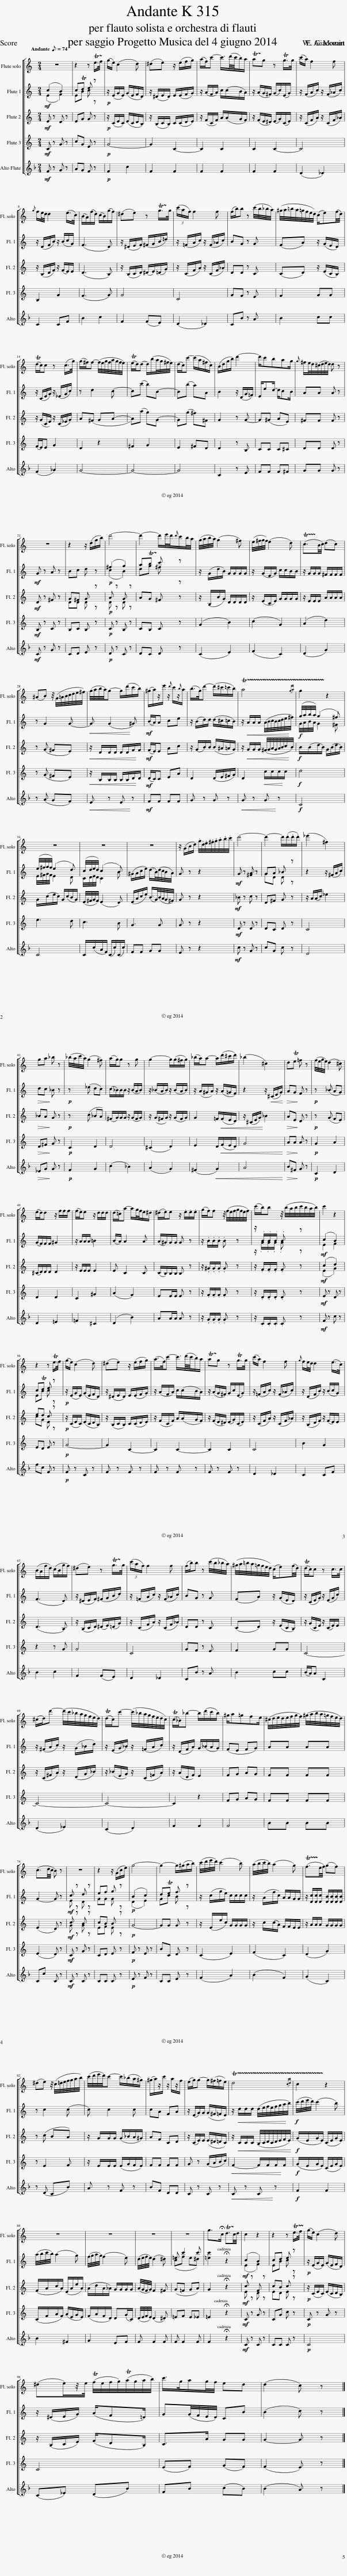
X:1
%%score [ 1 ( 2 3 ) ( 4 5 ) 6 7 ]
L:1/8
Q:1/8=74
M:2/4
I:linebreak $
K:C
V:1 treble
V:2 treble
V:3 treble
V:4 treble
V:5 treble
V:6 treble
V:7 treble transpose=-5
V:1
 z4 | z2 z !trill(!Te/>f/!trill)! | (g/e/) (c2 d) | (^de) z/ (e/f/g/) | (a/f/)c'- c'3/4(d'/8c'/8b/)a/ | %5
 !trill(!Ta!trill)!g z !trill(!Tg/>!trill)!g/ | (c'/a/) f2 f |${/g} f/e/4d/4 d2 (e/>c/) | (B/A/)(f/d/) (c/B/)(g/f/) | (^de) z !trill(!Tg/>!trill)!g/ | %10
 (3(c'/a/f/) f2 f | (f/b/)b z (c'/4b/4_b/4a/4) | (^g/4a/4=b/4a/4=g/4f/4e/4d/4) (c/e)(f/4d/4) |$ (!trill(!Td/!trill)!c/)c z (c/>g/) | (g/^f/)f- (f/4e/4g/4f/4a/4g/4f/4e/4) | %15
 (!trill(!Te/!trill)!d/)d- d/(b/a/4g/4^f/4e/4) | (d/c/)c'- (c'/a/^f/c/) | (B/d/g/b/) d'2- | d'/c'bag/ |{g} ^f/e/4d/4(^c/4d/4e/4d/4) d z |$ %20
 z4 | z2 z/ (d/g/b/) | d'4- | d'2- d'/e'/4d'/4{d'}c'/b/4a/4 | (g/4a/4b/4a/4) (g2 ^f) | %25
 (e/4^f/4g/4f/4) (e2 d) | (!trill(!Tc3/2!trill)!B/4c/4) (dc) |$ (^AB) z/4 (G/4=A/4B/4c/4d/4e/4^f/4) | (g/4a/4b/4a/4)g- g/(d'/c'/b/) | (^g/a/)z/e'/ z/{d'} c'/ z/{b}a/ | %30
 (b/>g/)d'- (d'/^c'/=c'/b/) | !trill(!Ta4({ga)} | g2!trill)! z2 |$ z4 | z4 | %35
 z4 | z/ (G/B/d/) .g/4.d/4.e/4.^f/4.g/4.a/4.b/4.c'/4 | d'4- | d'2- d'/(.d'/.d'/.d'/) | (_e'2 ^f2) |$ %40
 ga _b z | (_b/4a/4c'/4a/4) (g2 ^f) | (a/g/)g z g | g2- g/(g/^f/g/) | (_b/a/)a- a/(d'/^c'/d'/) | %45
 (_b2 ^c2) | d!trill(!Te!trill)! =f z | (f/4e/4g/4e/4) (d2 ^c) |$ (e/d/)d z/ f/f/f/ | (f/e/)e z/ d/d/d/ | %50
 (d/=c/)a- a/g/4f/4e/^d/ | (^d/e/)e z/ .e/.e/.e/ | (g/f/)f z/4 (f/4e/4f/4g/4f/4e/4f/4) | (c'/b/)b z/4 (b/4a/4b/4c'/4b/4a/4b/4) | c'2 z2 |$ %55
 z2 z !trill(!Te/>!trill)!f/ | (g/e/) (c2 d) | (^de) z/ (e/f/g/) | (a/>f/)c'- c'3/4(d'/8c'/8b/)a/ | !trill(!Ta!trill)!g z !trill(!Tg/>!trill)!g/ | %60
 (c'/a/) f2 f |{g} f/e/4d/4 d2 (e/>c/) |$ (B/A/f/d/) (c/B/g/f/) | (^de) z !trill(!Tg/>!trill)!g/ | (3(c'/a/f/) f2 f | %65
 (f/b/)b z (c'/4b/4_b/4a/4) | (^g/4a/4=b/4a/4=g/4f/4e/4d/4) (c/e)(f/4d/4) | (!trill(!Td/!trill)!c/)c z c/>c/ |$ (^c/d/)d'- (d'/4c'/4_b/4a/4g/4f/4e/4d/4) | (!trill(!Td/!trill)!c/)c'- (c'/4_b/4a/4g/4f/4e/4d/4c/4) | %70
 (!trill(!Tc/!trill)!_B/)_b- b/(d'/c'/b/) | ^g/a=gfe/ | (^c/4d/4e/4d/4e/4f/4g/4f/4) (^g/4a/4b/4a/4=g/4f/4e/4d/4) |$ (c3/2d/4c/4 B) z | z4 | %75
 z2 z/ (G/c/e/) | g4- | g2- g/(^g/a/b/) | (c'/4d'/4e'/4d'/4) (c'2 b) | (a/4b/4c'/4b/4) (a2 g) | %80
 (!trill(!Tf3/2!trill)!e/4f/4) (gf) |$ (^de) z/4 (c/4=d/4e/4f/4g/4a/4b/4) | (c'/4d'/4e'/4d'/4)c'- c'/(_b/a/^g/) | (^g/a/)z/c'/ z/ a/z/f/ | (e/g/)g- g/(^f/=f/e/) | %85
 !trill(!Td4({cd)} | c2!trill)! z2 |$ z4 | z4 | z4 | %90
 z4 | g>!fermata!c !trill(!Td3/2c/4!trill)!d/4 | c2 z2 | z2 z !trill(!Te/>f/!trill)! | (g/e/) (c2 d) |$ %95
 (^de/)z/4e/4 (!trill(!Tf/4!trill)!e/4f/4g/4)(!trill(!Ta/4!trill)!g/4a/4b/4) | c'/>g/a/g/4f/4 ed | (d2 c) z |] %98
V:2
!mf! (c2 B2) | c!trill(!Td e z |!p! z/ (E/G/E/) (G/E/F/D/) | z/ (^D/E/D/) E/(E/F/G/) | z/ (A/F/A/) c/(c/B/A/) | %5
 z/ (A/G/^F/) (G/c/)(E/G/) | z/ (F/A/c/) z/ (F/_A/c/) |$ z/ (D/F/B/) z/ (B/c/G/) | (F3 D) | z/ (^D/E/F/) (^F/G/B/=d/) | %10
 z/ (=F/A/c/) z/ (F/_A/c/) | BG z G | (FA) z/ (G/E/D/) |$ z/ (C/E/G/) z/ (_E/G/c/) | z d2 c- | %15
 c(c' b)B- | B(b a)A | B2 z/ (D/G/=F/) | E/ed/- d/cB/ | AA A z |$ %20
!mf! G z A z | Bc d z |!p! (^f2 g2) | a!trill(!Tb c' z | z/ (G/d/B/) G/G/G/G/ | %25
 z/ (G/E/G/) c/c/B/B/ | z/ G/G/G/ ^F/F/F/F/ |$ z G2 G- |!<(! G (G2!<)! ^G) |!mf! (B/A/)A ce | %30
 z/ (B/d/)d/ (d/^c/=c/B/) | z/!<(! A/A/A/ (A/4B/4c/4B/4c/4d/4e/4!<)!^f/4) |!f! (g/4a/4b/4a/4) (g2 ^f) |$ (e/4^f/4g/4f/4) (e2 d) | (c/4d/4e/4d/4) (c2 B) | %35
 (^G/A/c/e/) (d/>B/)(d/4c/4B/4A/4) | G z z2 |!mf! G z [^FA] z | GA _B z | z2 z/ (^F/A/c/) |$ %40
!>(! dc!>)! _B z |!p! z (_e dc) | (c/_B/)B/B/ z/ (B/A/B/) | z/ (_B/A/B/) z/ (B/A/B/) | z/ (A/^G/A/) z/ (A/=G/F/) | %45
 z2 z/!<(! (^C/E/G/)!<)! |!>(! AG!>)! F z |!p! z (_B AG) |$ (G/F/)F/F/ ^G2 | z/ A/A/A/ =B2 | %50
 (B/A/) A2 A | (A/^G/)G/G/ G z | z/ .B/.B/.B/ .B z | z/ .B/.B/.B/ .B z |!mf! (c2 B2) |$ %55
 c!trill(!Td e z |!p! z/ (E/G/E/) (G/E/F/D/) | z/ (^D/E/D/) E/(E/F/G/) | z/ (A/F/A/) c/(c/B/A/) | z/ (A/G/^F/) G/c/(E/G/) | %60
 z/ (=F/A/c/) z/ (F/_A/c/) | z/ (D/F/B/) z/ (B/c/G/) |$ (F3 D) | z/ (^D/E/F/) (^F/G/B/d/) | z/ (=F/A/c/) z/ (F/_A/c/) | %65
 BG z G | (FA) z/ (G/E/D/) | z/ (C/E/G/) z/ (E/G/c/) |$ z/ (^F/A/c/) z/ (G/_B/d/) | z/ (E/G/_B/) z/ (=F/A/c/) | %70
 z/ (D/F/A/) G/(_B/A/G/) | (FE FG) | AA AA |$ G2- G z |!mf! c z d z | %75
 ef g z |!p! (B2 c2) | d!trill(!Te f z | z/ (c/g/e/) c/c/c/c/ | z/ (A/f/c/) A/A/G/G/ | %80
 z/ [Dc]/[Dc]/[Dc]/ [DB]/[DB]/[DB]/[DB]/ |$ z c2 (c | c) c2 c | cA FA | z/ (E/G/)G/ (G/^F/=F/E/) | %85
 z/!<(! d/d/d/ (d/4e/4f/4e/4f/4g/4a/4!<)!b/4) |!f! (c'/4d'/4e'/4d'/4) (c'2 b) |$ (a/4b/4c'/4b/4) (a2 g) | (f/4g/4a/4g/4) (f2 e) | (d/4e/4f/4e/4) (d2 ^d) | %90
 =e c'2 c' | [=ec']2 !fermata!z2 |!mf! (c2 B2) | cd e z |!p! z/ (E/G/E/) (G/E/F/D/) |$ %95
 z/ (^D/E/G/) (A/F=D/) | G(G/4F/4E/4D/4) CB | (B2 c) z |] %98
V:3
 (E2 F2) | EB!trill)! c z | x4 | x4 | x4 | %5
 x4 | x4 |$ x4 | x4 | x4 | %10
 x4 | x4 | x4 |$ x4 | x4 | %15
 x4 | x4 | x4 | x4 | x4 |$ %20
 x4 | x4 | (c2 B2) | dg!trill)! ^f z | x4 | %25
 x4 | x4 |$ x4 | x4 | x4 | %30
 x4 | x4 | G/4A/4B/4A/4 G2 ^F |$ E/4^F/4G/4F/4 E2 D | C/4D/4E/4D/4 C2 B | %35
 x4 | x4 | x4 | GD D z | x4 |$ %40
 x4 | x4 | x4 | x4 | x4 | %45
 x4 | x4 | x4 |$ x4 | x4 | %50
 x4 | x4 | x4 | z/ .G/.G/.G/ .G z | E2 F2 |$ %55
 EB!trill)! c z | x4 | x4 | x4 | x4 | %60
 x4 | x4 |$ x4 | x4 | x4 | %65
 x4 | x4 | x4 |$ x4 | x4 | %70
 x4 | x4 | x4 |$ x4 | E z D z | %75
 GG G z | (D2 E2) | Gc!trill)! B z | x4 | x4 | %80
 x4 |$ x4 | x4 | x4 | x4 | %85
 x4 | x4 |$ x4 | x4 | x4 | %90
 (cf e^d) | x4 | (E2 F2) | EB c z | x4 |$ %95
 x4 | x4 | x4 |] %98
V:4
!mf! E z D z | EG G z |!p! z/ (C/E/C/) (E/C/D/B,/) | z/ (B,/C/B,/) C/(C/D/E/) | z/ (F/C/F/) A/(A/G/F/) | %5
 z/ (F/E/^D/) (E/G/)(C/E/) | z/ (C/F/A/) z/ (C/F/_A/) |$ z/ (B,/D/F/) z/ (F/E/)E/ | (D3 B,) | z/ (B,/C/D/) (^D/E/)(=D/G/) | %10
 z/ (C/F/A/) z/ (C/F/_A/) | DD z C | (CD) z/ (E/C/B,/) |$ z/ (G/C/E/) z/ (C/_E/G/) | A(^F GA- | %15
 A)(a g)G- | G(g ^f)^F | G2 z G- | G(^G AE) | ^FF F z |$ %20
!mf! D z ^F z | G^F G z |!p! A z G z | AG ^F z | z/ (B,/B/G/) D/D/D/D/ | %25
 z/ (E/C/E/) G/G/G/G/ | z/ E/E/E/ A/A/A/A/ |$ z (G ^FE) |!<(! z/ D/D/D/ D/D/F/!<)!F/ |!mf! (F/E/)E Ac | %30
 z/ (G/B/)B/ (B/^A/=A/G/) | z/!<(! G/G/G/ (^F/4G/4A/4G/4A/4B/4c/4!<)!B/4) |!f! B/(B/d/B/) G/(B/d/B/) |$ G/(c/e/c/) G/(c/B/G/) | (E/4^F/4G/4F/4) (E2 D) | %35
 (E/A/c/e/) (B/>G/)(B/4A/4G/4^F/4) | G z z2 |!mf! _B z c z | D^F G z | z/ A/(A/c/) _e2 |$ %40
!>(! _BA!>)! G z |!p! z (c _BA) | (^F/G/)G/G/ z/ (G/F/G/) | z/ (G/^F/G/) z/ (G/F/G/) | G2 =F/!<(!(F/E/D/) | %45
 z/ (^C/E/G/)!<)! _B2 |!>(! AE!>)! D z |!p! z (G FE) |$ (^C/D/)D/D/ D2 | z/ E/E/E/ E2 | %50
 E C2 C | (C/B,/)B,/B,/ B, z | z/ .^G/.G/.G/ .G z | z/ .F/.F/.F/ .F z |!mf! (c2 d2) |$ %55
 ed c z |!p! z/ (C/E/C/) (E/C/D/B,/) | z/ (B,/C/B,/) C/(C/D/E/) | z/ (F/C/F/) A/(A/G/F/) | z/ (F/E/^D/) (E/G/)(C/E/) | %60
 z/ (C/F/A/) z/ (C/F/_A/) | z/ (B,/D/F/) z/ (F/E/)E/ |$ (D3 B,) | z/ (B,/C/D/) (^D/E/)(=D/G/) | z/ (C/F/A/) z/ (C/F/_A/) | %65
 DD z C | (CD) z/ (E/C/B,/) | z/ (G/C/E/) z/ (C/E/)E/ |$ z/ (C/^F/A/) z/ (D/G/_B/) | z/ (_B/E/G/) z/ (C/=F/A/) | %70
 z/ (A/D/F/) E2 | FG AG | FF FF |$ (E2 D) z |!mf! c z B z | %75
 cB B z |!p! G4- | GG G z | z/ (E/e/c/) G/G/G/G/ | z/ c/(c/A/) F/F/E/E/ | %80
 z/ A/A/A/ G/G/G/G/ |$ z (c BA) | z/ G/G/G/ (G/_B/A/^G/) | AF CD | z/ (C/E/)E/ (E/^D/=D/C/) | %85
 z/!<(! C/C/C/ (B,/4C/4D/4C/4D/4E/4F/4E/4)!<)! |!f! (G/E/G/E/) (C/E/G/E/) |$ (F/A/c/A/) (E/A/e/A/) | (A/d/A/_A/) G/G/G/G/ | (A/4G/4F/4G/4) F2 ^F | %90
 (G=F GA) | G2 !fermata!z2 |!mf! c z F z | cB c z |!p! z/ (C/E/C/) (E/C/D/B,/) |$ %95
 z/ (B,/C/E/) (F/DB,/) | C>A GG | G2- G z |] %98
V:5
 x4 | x4 | x4 | x4 | x4 | %5
 x4 | x4 |$ x4 | x4 | x4 | %10
 x4 | x4 | x4 |$ x4 | x4 | %15
 x4 | x4 | x4 | x4 | x4 |$ %20
 x4 | DD D z | D z D z | x4 | x4 | %25
 x4 | x4 |$ x4 | x4 | x4 | %30
 x4 | x4 | x4 |$ x4 | x4 | %35
 x4 | x4 | x4 | x4 | x4 |$ %40
 x4 | x4 | x4 | x4 | x4 | %45
 x4 | x4 | x4 |$ x4 | x4 | %50
 x4 | x4 | x4 | x4 | (E2 G2) |$ %55
 cG E z | x4 | x4 | x4 | x4 | %60
 x4 | x4 |$ x4 | x4 | x4 | %65
 x4 | x4 | x4 |$ x4 | x4 | %70
 x4 | x4 | x4 |$ x4 | G z G z | %75
 EF E z | x4 | x4 | x4 | x4 | %80
 x4 |$ x4 | x4 | x4 | x4 | %85
 x4 | x4 |$ x4 | x4 | x4 | %90
 x4 | x4 | E z D z | ED E z | x4 |$ %95
 x4 | x4 | x4 |] %98
V:6
!mf! C z G z | cG E z |!p! G4- | G2 C2- | C2 C2 | %5
 C2 C2- | C4 |$ B,2 G2 | (F3 G) | G4 | %10
 C4 | GF z E | F2 GG |$ (F/E/)E G2 | D2 z2 | %15
 ^F2 G2 | E2 ^FD | D2 z B, | CC C^C | DD D z |$ %20
!mf! B, z C z | B,C B, z |!p! C z B, z | CB, C z | (G2 B2) | %25
 (c2 G2) | (A2 d2) |$ z (G ^FE) |!<(! z/ B,/B,/B,/ B,/B,/D/!<)!D/ |!mf! (D/C/)C EA | %30
 D2 (D/E/^F/G/) | D2!<(! c/c/c/!<)!c/ |!f! d4 |$ e3 d | c3 B | %35
 G3 G | G z z2 |!mf! D z D z | DC D z | C4 |$ %40
!>(! D^F!>)! G z |!p! C2 D2 | D4 | (^C2 D2) | E2 D/!<(!(F/E/D/) | %45
 G4!<)! |!>(! AA!>)! A z |!p! G2 A2 |$ D2 D2 | C2 ^G2 | %50
 (A2 F2) | EE/E/ E z | z/ .F/.F/.F/ .F z | z/ .D/.D/.D/ .D z |!mf! E z D z |$ %55
 ED E z |!p! G4- | G2 C2- | C2 C2- | C2 C2 | %60
 C4 | B2 G2 |$ z2 z G | G4 | C4 | %65
 GF z E | F2 GG | C4- |$ C4- | C4- | %70
 C2 z2 | FG AG | FF FF |$ (E2 D) z |!mf! C z G z | %75
 CD E z |!p! F z E z | BC D z | (C2 E2) | (F2 C2) | %80
 (D2 G2) |$ z E2 F | z/ E/E/E/ (E/G/F/E/) | FF FF | G z (G/A/B/c/) | %85
!<(! F2- F/F/F/!<)!F/ |!f! (G/E/G/E/) (C/E/G/E/) |$ (C/F/A/F/) (A/E/G/E/) | (F/A/F/D/) D(G/C/) | (D/4E/4F/4E/4) (D2 ^D) | %90
 =EF E_E | =E2 !fermata!z2 |!mf! C z G z | CG c z |!p! C z G z |$ %95
 C4 | (EF) (GF) | (F2 E) z |] %98
V:7
[K:F]!mf! F z G z | AG F z |!p! F2 c2 | F2 F2 | F2 F2 | %5
 F2 F2 | (D2 _D2) |$ C2 CF | B2 c2 | F2 (FE) | %10
 (D2 _D2) | CB z A | B2 cc |$ (F2 _A2) | G4- | %15
 G4- | G4 | C2 z E | FF F^F | GG G z |$ %20
!mf! C z G z | CD E z |!p! D z C z | DC D z | (C2 E2) | %25
 (F2 C2) | (D2 G2) |$ z (A GF) |!<(! E z E!<)! z |!mf! FF FF | %30
 G z G z |!<(! G z G!<)! z |!f! C4 |$ C4 | C/(c/A/F/) (C/c/)(C/c/) | %35
 FF GG | E z z2 |!mf! c z G z | cG c z | D4 |$ %40
!>(! _EG!>)! G z |!p! F2 G2 | (c2 _B2) | (A2 G2) | (^F2!<(! G2) | %45
 A4!<)! |!>(! B^F!>)! G z |!p! C2 D2 |$ D2 =E2 | =F2 ^C2 | %50
 (D2 B2) | AA/A/ A z | z/ .G/.G/.G/ .G z | z/ .C/.C/.C/ .C z |!mf! F z c z |$ %55
 fc F z |!p! F z C z | F z F z | F z F z | F z F z | %60
 D2 _D2 | C2 CF |$ B2 c2 | F2 (FE) | D2 _D2 | %65
 CB z A | B2 cc | (B/A/)A C2 |$ (D2 _E2) | (C2 D2) | %70
 F2 F2 | F4 | BB BB |$ Cc C z |!mf! C z C z | %75
 CC C z |!p! E z F z | CC E z | (F2 A2) | (B2 F2) | %80
 (G2 C2) |$ z (D CB) | A z F z | BF DD | C z C z | %85
!<(! C z C!<)! z |!f! F2 F2 |$ B2 ^F2 | G2 EF | F F2 F | %90
 F F2 F | F2 !fermata!z2 |!mf! C z C z | CC C z |!p! C4 |$ %95
 (C_E) (DB) | FB (cB) | (B2 A) z |] %98
